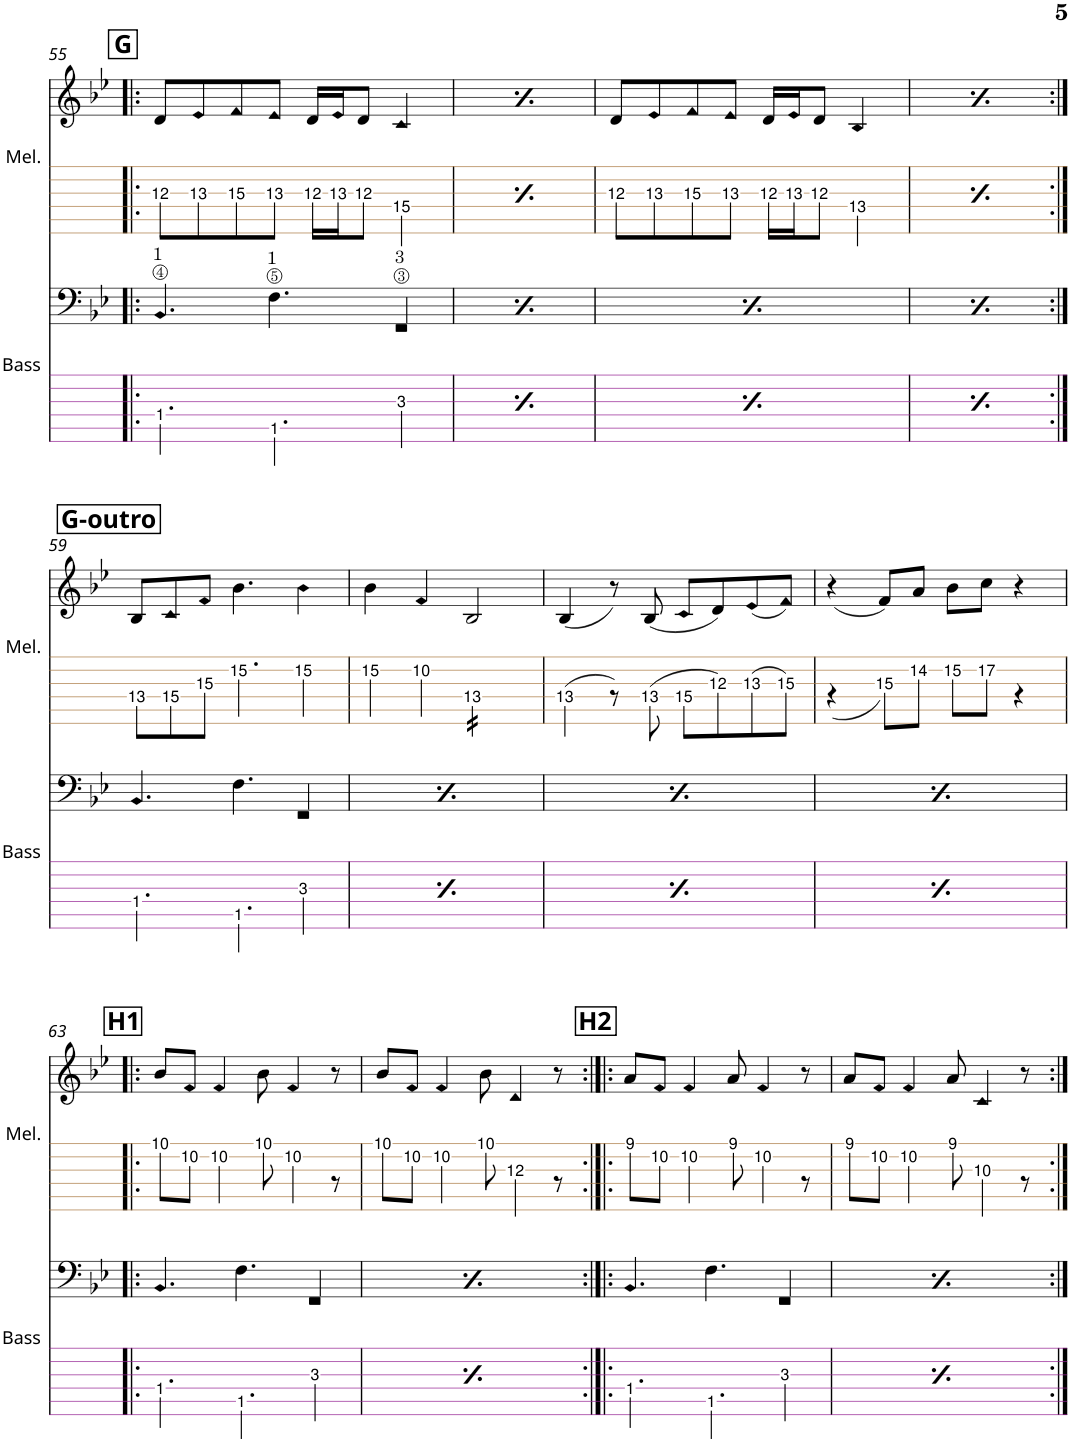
**kern	**kern	**kern	**kern
*part2	*part2	*part1	*part1
*staff4	*staff3	*staff2	*staff1
*I"Bass	*	*I"Melody	*
*I'Bass	*	*I'Mel.	*
!!LO:PB:g=z
*	*clefF4	*	*clefG2
*k[b-e-]	*k[b-e-]	*k[b-e-]	*k[b-e-]
*M4/4	*M4/4	*M4/4	*M4/4
!!LO:REH:place=s1:a:B:cj:fs=14:t=G
=55!|:	=55!|:	=55!|:	=55!|:
!	!LO:TX:a:t=1	!	!
4.BB-\	4.BB-/	8d\L	8d/L
.	.	8e-\	8e-/
.	.	8f\	8f/
!	!LO:TX:a:t=1	!	!
4.F\	4.F\	8e-\J	8e-/J
.	.	16d\LL	16d/LL
.	.	16e-\J	16e-/J
.	.	8d\J	8d/J
!	!LO:TX:a:t=3	!	!
4FF\	4FF/	4c\	4c/
!!LO:REH:place=s1:a:B:cj:fs=14:t=G
=56	=56	=56	=56
!	!LO:TX:a:t=1	!	!
4.BB-\	4.BB-/	8d\L	8d/L
.	.	8e-\	8e-/
.	.	8f\	8f/
!	!LO:TX:a:t=1	!	!
4.F\	4.F\	8e-\J	8e-/J
.	.	16d\LL	16d/LL
.	.	16e-\J	16e-/J
.	.	8d\J	8d/J
!	!LO:TX:a:t=3	!	!
4FF\	4FF/	4c\	4c/
=57	=57	=57	=57
!	!LO:TX:a:t=1	!	!
4.BB-\	4.BB-/	8d\L	8d/L
.	.	8e-\	8e-/
.	.	8f\	8f/
!	!LO:TX:a:t=1	!	!
4.F\	4.F\	8e-\J	8e-/J
.	.	16d\LL	16d/LL
.	.	16e-\J	16e-/J
.	.	8d\J	8d/J
!	!LO:TX:a:t=3	!	!
4FF\	4FF/	4B-\	4B-/
=58	=58	=58	=58
!	!LO:TX:a:t=1	!	!
4.BB-\	4.BB-/	8d\L	8d/L
.	.	8e-\	8e-/
.	.	8f\	8f/
!	!LO:TX:a:t=1	!	!
4.F\	4.F\	8e-\J	8e-/J
.	.	16d\LL	16d/LL
.	.	16e-\J	16e-/J
.	.	8d\J	8d/J
!	!LO:TX:a:t=3	!	!
4FF\	4FF/	4B-\	4B-/
!!LO:LB:g=z
!!LO:REH:place=s1:a:B:cj:fs=14:t=G-outro
=59:|!	=59:|!	=59:|!	=59:|!
4.BB-\	4.BB-/	8B-\L	8B-/L
.	.	8c\	8c/
.	.	8f\J	8f/J
4.F\	4.F\	4.b-\	4.b-\
4FF\	4FF/	4b-\	4b-\
=60	=60	=60	=60
4.BB-\	4.BB-/	4b-\	4b-\
.	.	4f\	4f/
4.F\	4.F\	.	.
.	.	2B-\	2B-/
4FF\	4FF/	.	.
=61	=61	=61	=61
4.BB-\	4.BB-/	4B-\	(4B-/
.	.	8r	8r)
4.F\	4.F\	8B-\	(8B-/
.	.	8c\L	8c/L
.	.	8d\	8d/)
4FF\	4FF/	8e-\	(8e-/
.	.	8f\J	8f/J)
=62	=62	=62	=62
4.BB-\	4.BB-/	4r	(4r
.	.	8f\L	8f/L)
4.F\	4.F\	8a\J	8a/J
.	.	8b-\L	8b-\L
.	.	8cc\J	8cc\J
4FF\	4FF/	4r	4r
!!LO:LB:g=z
!!LO:REH:place=s1:a:B:cj:fs=14:t=H1
=63!|:	=63!|:	=63!|:	=63!|:
4.BB-\	4.BB-/	8b-\L	8b-/L
.	.	8f\J	8f/J
.	.	4f\	4f/
4.F\	4.F\	.	.
.	.	8b-\	8b-\
.	.	4f\	4f/
4FF\	4FF/	.	.
.	.	8r	8r
=64	=64	=64	=64
4.BB-\	4.BB-/	8b-\L	8b-/L
.	.	8f\J	8f/J
.	.	4f\	4f/
4.F\	4.F\	.	.
.	.	8b-\	8b-\
.	.	4d\	4d/
4FF\	4FF/	.	.
.	.	8r	8r
!!LO:REH:place=s1:a:B:cj:fs=14:t=H2
=65:|!|:	=65:|!|:	=65:|!|:	=65:|!|:
4.BB-\	4.BB-/	8a\L	8a/L
.	.	8f\J	8f/J
.	.	4f\	4f/
4.F\	4.F\	.	.
.	.	8a\	8a/
.	.	4f\	4f/
4FF\	4FF/	.	.
.	.	8r	8r
=66	=66	=66	=66
4.BB-\	4.BB-/	8a\L	8a/L
.	.	8f\J	8f/J
.	.	4f\	4f/
4.F\	4.F\	.	.
.	.	8a\	8a/
.	.	4c\	4c/
4FF\	4FF/	.	.
.	.	8r	8r
=:|!	=:|!	=:|!	=:|!
*-	*-	*-	*-
